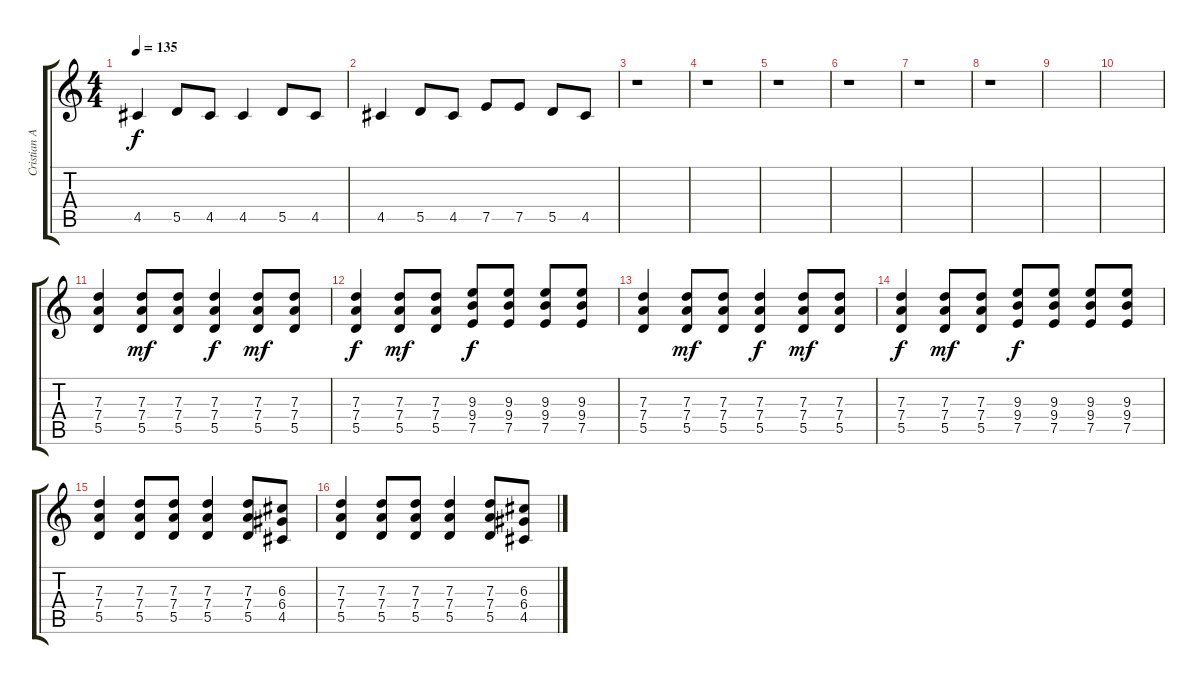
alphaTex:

\track ("Cristian Aldana" "Cristian A") {instrument distortionguitar}
\staff {score tabs}
\tuning (E4 B3 G3 D3 A2 E2) {hide}
\ts (4 4)
\tempo 135
\clef g2
\ks c
4.5.4{dy f} 5.5.8 4.5.8 4.5.4 5.5.8 4.5.8 |
4.5.4 5.5.8 4.5.8 7.5.8 7.5.8 5.5.8 4.5.8 |
r.1 |
r.1 |
r.1 |
r.1 |
r.1 |
r.1 |
|
|
(7.3 7.4 5.5).4 (7.3 7.4 5.5).8{dy mf} (7.3 7.4 5.5).8 (7.3 7.4 5.5).4{dy f} (7.3 7.4 5.5).8{dy mf} (7.3 7.4 5.5).8 |
(7.3 7.4 5.5).4{dy f} (7.3 7.4 5.5).8{dy mf} (7.3 7.4 5.5).8 (9.3 9.4 7.5).8{dy f} (9.3 9.4 7.5).8 (9.3 9.4 7.5).8 (9.3 9.4 7.5).8 |
(7.3 7.4 5.5).4 (7.3 7.4 5.5).8{dy mf} (7.3 7.4 5.5).8 (7.3 7.4 5.5).4{dy f} (7.3 7.4 5.5).8{dy mf} (7.3 7.4 5.5).8 |
(7.3 7.4 5.5).4{dy f} (7.3 7.4 5.5).8{dy mf} (7.3 7.4 5.5).8 (9.3 9.4 7.5).8{dy f} (9.3 9.4 7.5).8 (9.3 9.4 7.5).8 (9.3 9.4 7.5).8 |
(7.3 7.4 5.5).4 (7.3 7.4 5.5).8 (7.3 7.4 5.5).8 (7.3 7.4 5.5).4 (7.3 7.4 5.5).8 (6.3 6.4 4.5).8 |
(7.3 7.4 5.5).4 (7.3 7.4 5.5).8 (7.3 7.4 5.5).8 (7.3 7.4 5.5).4 (7.3 7.4 5.5).8 (6.3 6.4 4.5).8
